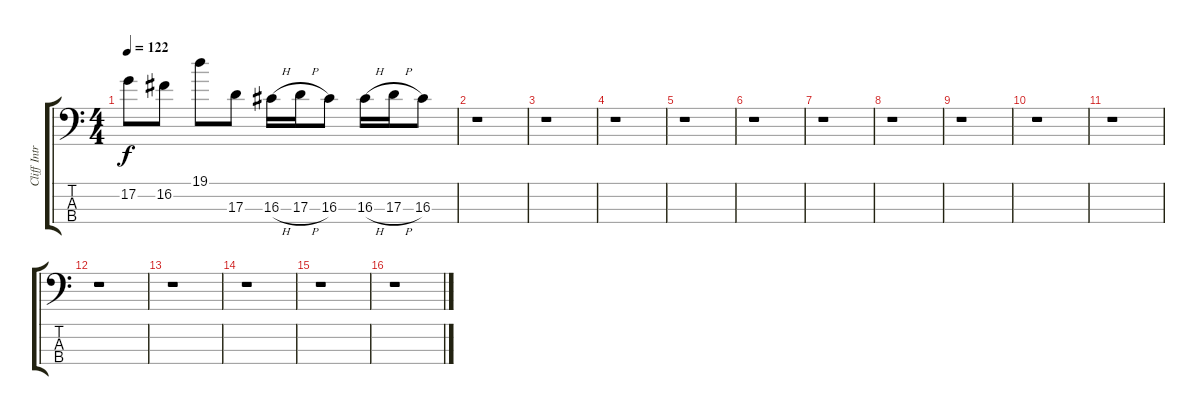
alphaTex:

\track ("Cliff Intro" "Cliff Intr") {instrument distortionguitar}
\staff {score tabs}
\tuning (G2 D2 A1 E1) {hide}
\ts (4 4)
\tempo 122
\clef f4
\ks c
17.2.8{dy f} 16.2.8 19.1.8 17.3.8 16.3{h}.16 17.3{h}.16 16.3.8 16.3{h}.16 17.3{h}.16 16.3.8 |
r.1 |
r.1 |
r.1 |
r.1 |
r.1 |
r.1 |
r.1 |
r.1 |
r.1 |
r.1 |
r.1 |
r.1 |
r.1 |
r.1 |
r.1
